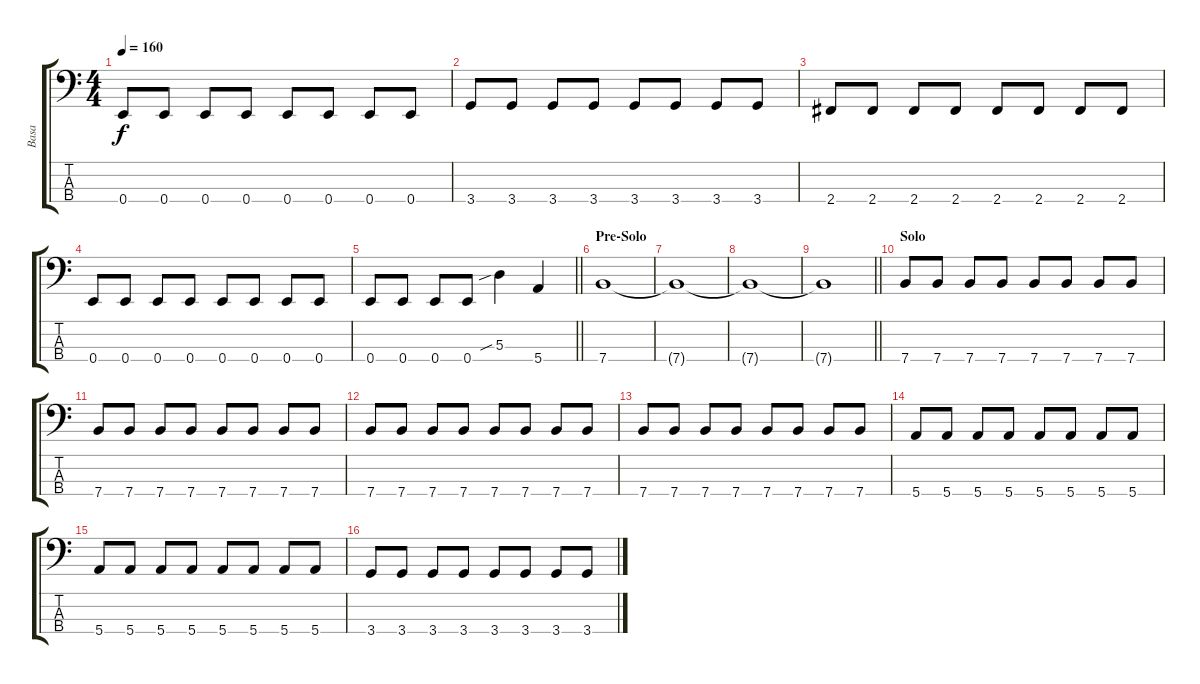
\track ("Basa" "Basa") {instrument electricbasspick}
\staff {score tabs}
\tuning (G2 D2 A1 E1) {hide}
\ts (4 4)
\tempo 160
\clef f4
\ks c
0.4.8{dy f} 0.4.8 0.4.8 0.4.8 0.4.8 0.4.8 0.4.8 0.4.8 |
3.4.8 3.4.8 3.4.8 3.4.8 3.4.8 3.4.8 3.4.8 3.4.8 |
2.4.8 2.4.8 2.4.8 2.4.8 2.4.8 2.4.8 2.4.8 2.4.8 |
0.4.8 0.4.8 0.4.8 0.4.8 0.4.8 0.4.8 0.4.8 0.4.8 |
\barLineRight lightlight
0.4.8 0.4.8 0.4.8 0.4.8 5.3{sib}.4 5.4.4 |
\section ("" "Pre-Solo")
7.4.1 |
7.4{t}.1 |
7.4{t}.1 |
\barLineRight lightlight
7.4{t}.1 |
\section ("" "Solo")
7.4.8 7.4.8 7.4.8 7.4.8 7.4.8 7.4.8 7.4.8 7.4.8 |
7.4.8 7.4.8 7.4.8 7.4.8 7.4.8 7.4.8 7.4.8 7.4.8 |
7.4.8 7.4.8 7.4.8 7.4.8 7.4.8 7.4.8 7.4.8 7.4.8 |
7.4.8 7.4.8 7.4.8 7.4.8 7.4.8 7.4.8 7.4.8 7.4.8 |
5.4.8 5.4.8 5.4.8 5.4.8 5.4.8 5.4.8 5.4.8 5.4.8 |
5.4.8 5.4.8 5.4.8 5.4.8 5.4.8 5.4.8 5.4.8 5.4.8 |
3.4.8 3.4.8 3.4.8 3.4.8 3.4.8 3.4.8 3.4.8 3.4.8
